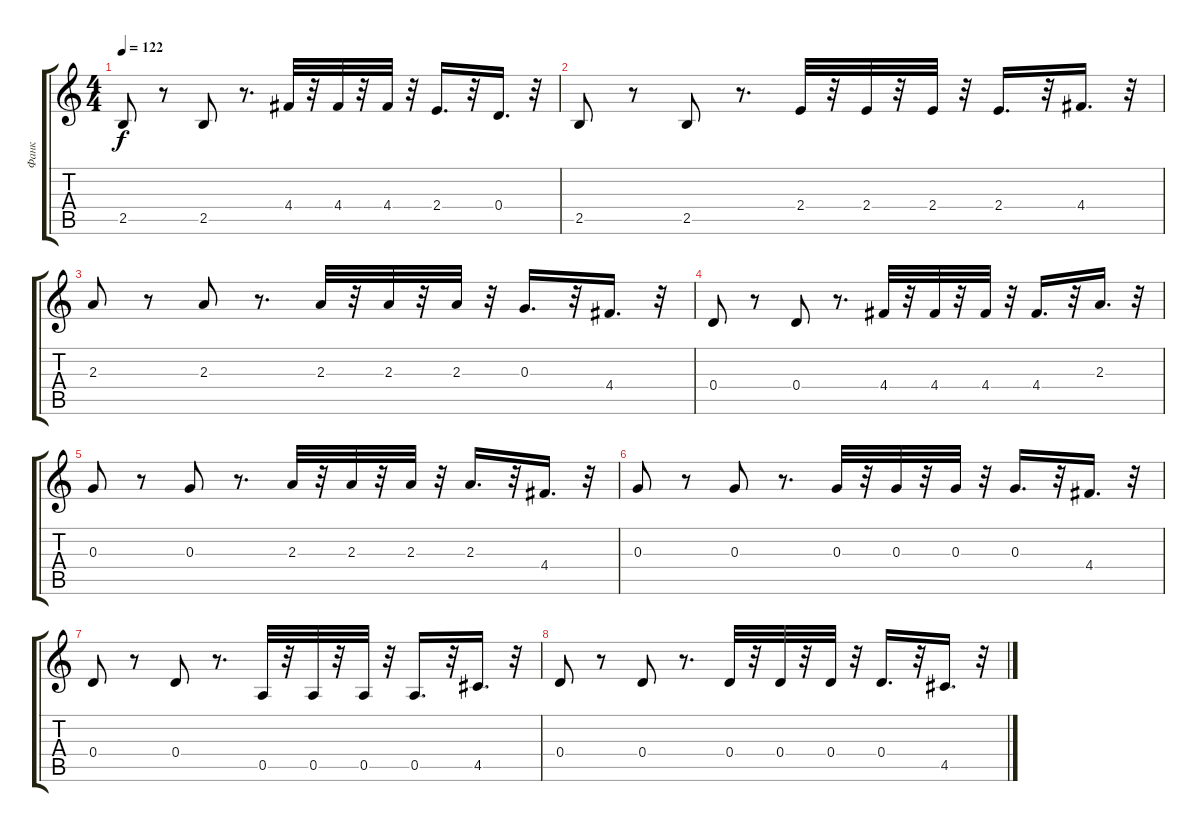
\track ("Фанк" "Фанк") {instrument electricguitarclean}
\staff {score tabs}
\tuning (E4 B3 G3 D3 A2 E2) {hide}
\ts (4 4)
\tempo 122
\clef g2
\ks c
2.5.8{dy f volume 9} r.8 2.5.8{volume 9} r.8{d} 4.4.32{volume 9} r.32 4.4.32 r.32 4.4.32{volume 9} r.32 2.4.16{d volume 8} r.32 0.4.16{d volume 8} r.32 |
2.5.8{volume 8} r.8 2.5.8{volume 8} r.8{d} 2.4.32{volume 8} r.32 2.4.32{volume 8} r.32 2.4.32 r.32 2.4.16{d volume 7} r.32 4.4.16{d volume 7} r.32 |
2.3.8{volume 7} r.8 2.3.8{volume 7} r.8{d} 2.3.32{volume 6} r.32 2.3.32 r.32 2.3.32{volume 6} r.32 0.3.16{d} r.32 4.4.16{d volume 6} r.32 |
0.4.8{volume 6} r.8 0.4.8{volume 6} r.8{d} 4.4.32{volume 5} r.32 4.4.32 r.32 4.4.32{volume 5} r.32 4.4.16{d volume 5} r.32 2.3.16{d volume 5} r.32 |
0.3.8{volume 5} r.8 0.3.8{volume 4} r.8{d} 2.3.32{volume 4} r.32 2.3.32{volume 4} r.32 2.3.32 r.32 2.3.16{d volume 4} r.32 4.4.16{d volume 4} r.32 |
0.3.8{volume 4} r.8 0.3.8{volume 3} r.8{d} 0.3.32{volume 3} r.32 0.3.32 r.32 0.3.32{volume 3} r.32 0.3.16{d} r.32 4.4.16{d volume 2} r.32 |
0.4.8{volume 2} r.8 0.4.8{volume 2} r.8{d} 0.5.32{volume 2} r.32 0.5.32{volume 2} r.32 0.5.32 r.32 0.5.16{d volume 2} r.32 4.5.16{d volume 1} r.32 |
0.4.8{volume 1} r.8 0.4.8{volume 1} r.8{d} 0.4.32{volume 1} r.32 0.4.32{volume 0} r.32 0.4.32{volume 0} r.32 0.4.16{d} r.32 4.5.16{d volume 0} r.32
